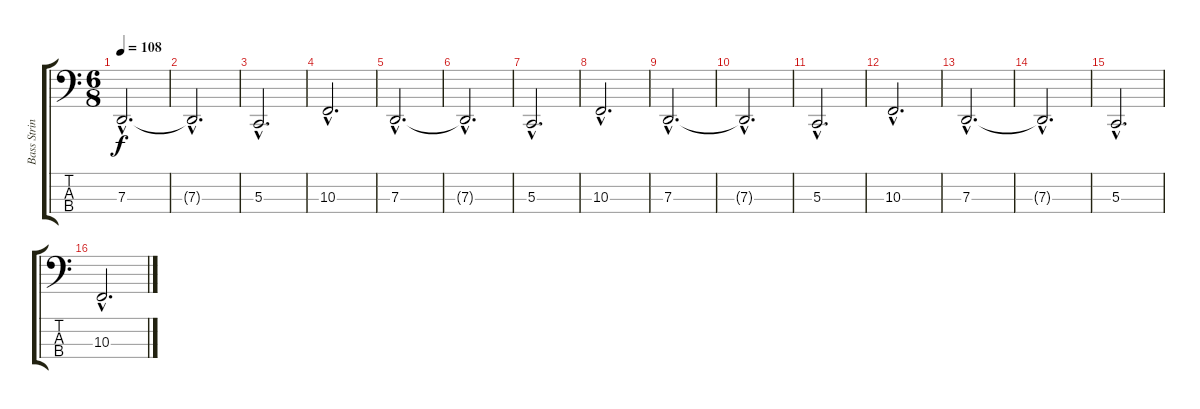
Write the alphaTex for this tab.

\track ("Bass Strings" "Bass Strin") {instrument stringensemble2}
\staff {score tabs}
\tuning (F2 C2 G1 D1) {hide}
\ts (6 8)
\tempo 108
\clef f4
\ks c
7.3{hac}.2{d dy f} |
7.3{hac t}.2{d} |
5.3{hac}.2{d} |
10.3{hac}.2{d} |
7.3{hac}.2{d} |
7.3{hac t}.2{d} |
5.3{hac}.2{d} |
10.3{hac}.2{d} |
7.3{hac}.2{d} |
7.3{hac t}.2{d} |
5.3{hac}.2{d} |
10.3{hac}.2{d} |
7.3{hac}.2{d} |
7.3{hac t}.2{d} |
5.3{hac}.2{d} |
10.3{hac}.2{d}
